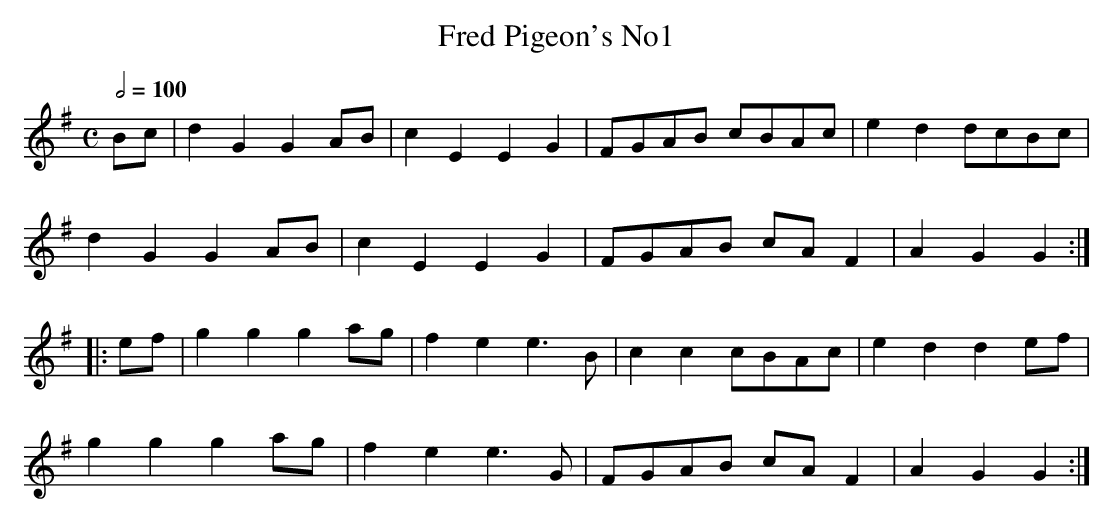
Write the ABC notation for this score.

X:1
T:Fred Pigeon's No1
L:1/8
M:C
Q:1/2=100
K:G
Bc|d2G2 G2AB|c2E2 E2G2|FGAB cBAc|e2d2 dcBc|!
d2G2 G2AB|c2E2 E2G2|FGAB cAF2|A2G2 G2:|!
|:ef|g2g2 g2ag|f2e2 e3B|c2c2 cBAc|e2d2 d2ef|!
g2g2 g2ag|f2e2 e3G|FGAB cAF2|A2G2 G2:|]
